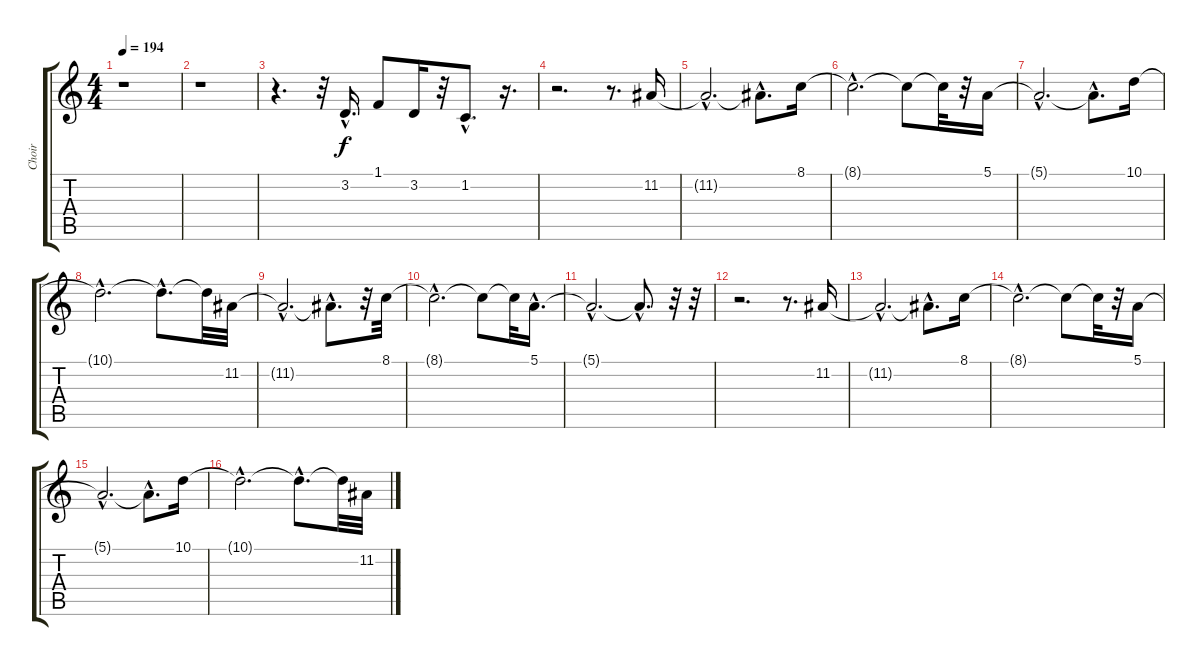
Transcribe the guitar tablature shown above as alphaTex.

\track ("Choir" "Choir") {instrument harmonica}
\staff {score tabs}
\tuning (E4 B3 G3 D3 A2 E2) {hide}
\ts (4 4)
\tempo 194
\clef g2
\ks c
r.1{dy f} |
r.1 |
r.4{d} r.32 3.2{hac}.16{d} 1.1.8 3.2.16 r.32 1.2{hac}.8{d} r.16{d} |
r.2{d} r.8{d} 11.2.16 |
11.2{hac t}.2{d} 11.2{hac t}.8{d} 8.1.16 |
8.1{hac t}.2{d} 8.1{t}.8 8.1{t}.32 r.32 5.1.16 |
5.1{hac t}.2{d} 5.1{hac t}.8{d} 10.1.16 |
10.1{hac t}.2{d} 10.1{hac t}.8{d} 10.1{t}.32 11.2.32 |
11.2{hac t}.2{d} 11.2{hac t}.8{d} r.32 8.1.32 |
8.1{hac t}.2{d} 8.1{t}.8 8.1{t}.32 5.1{hac}.16{d} |
5.1{hac t}.2{d} 5.1{hac t}.8{d} r.32 r.32 |
r.2{d} r.8{d} 11.2.16 |
11.2{hac t}.2{d} 11.2{hac t}.8{d} 8.1.16 |
8.1{hac t}.2{d} 8.1{t}.8 8.1{t}.32 r.32 5.1.16 |
5.1{hac t}.2{d} 5.1{hac t}.8{d} 10.1.16 |
10.1{hac t}.2{d} 10.1{hac t}.8{d} 10.1{t}.32 11.2.32
